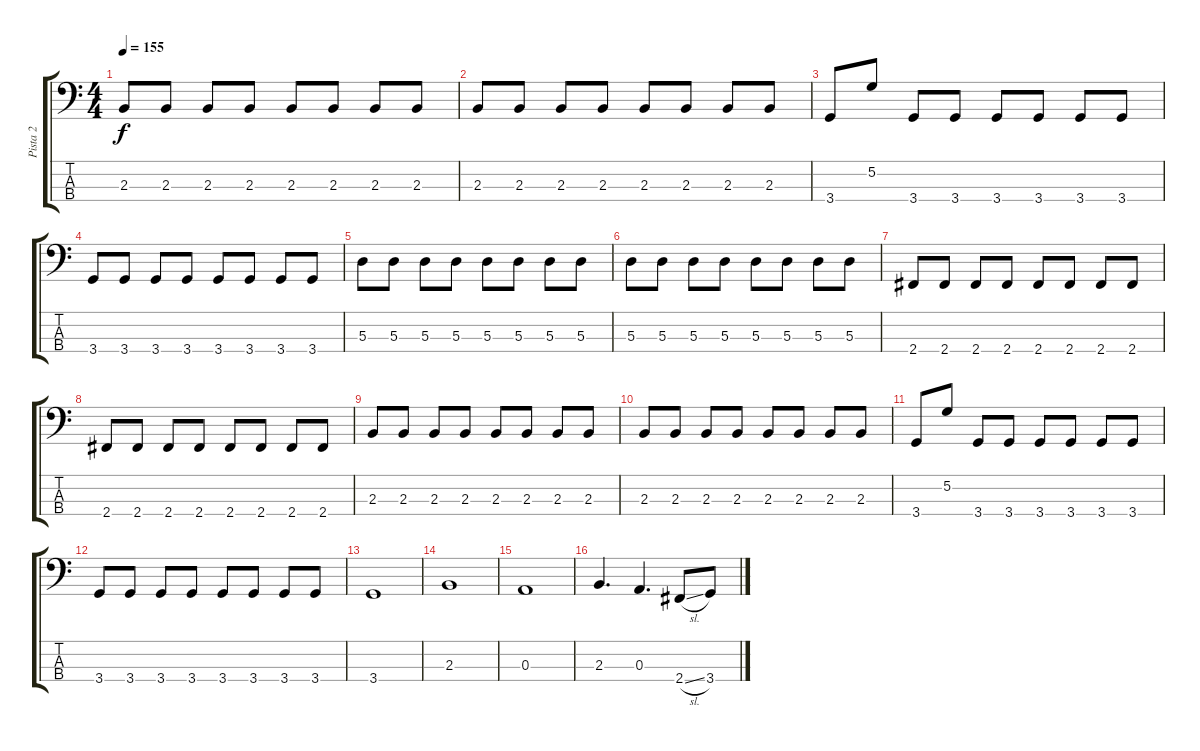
\track ("Pista 2" "Pista 2") {instrument electricbassfinger}
\staff {score tabs}
\tuning (G2 D2 A1 E1) {hide}
\ts (4 4)
\tempo 155
\clef f4
\ks c
2.3.8{dy f} 2.3.8 2.3.8 2.3.8 2.3.8 2.3.8 2.3.8 2.3.8 |
2.3.8 2.3.8 2.3.8 2.3.8 2.3.8 2.3.8 2.3.8 2.3.8 |
3.4.8 5.2.8 3.4.8 3.4.8 3.4.8 3.4.8 3.4.8 3.4.8 |
3.4.8 3.4.8 3.4.8 3.4.8 3.4.8 3.4.8 3.4.8 3.4.8 |
5.3.8 5.3.8 5.3.8 5.3.8 5.3.8 5.3.8 5.3.8 5.3.8 |
5.3.8 5.3.8 5.3.8 5.3.8 5.3.8 5.3.8 5.3.8 5.3.8 |
2.4.8 2.4.8 2.4.8 2.4.8 2.4.8 2.4.8 2.4.8 2.4.8 |
2.4.8 2.4.8 2.4.8 2.4.8 2.4.8 2.4.8 2.4.8 2.4.8 |
2.3.8 2.3.8 2.3.8 2.3.8 2.3.8 2.3.8 2.3.8 2.3.8 |
2.3.8 2.3.8 2.3.8 2.3.8 2.3.8 2.3.8 2.3.8 2.3.8 |
3.4.8 5.2.8 3.4.8 3.4.8 3.4.8 3.4.8 3.4.8 3.4.8 |
3.4.8 3.4.8 3.4.8 3.4.8 3.4.8 3.4.8 3.4.8 3.4.8 |
3.4.1 |
2.3.1 |
0.3.1 |
2.3.4{d} 0.3.4{d} 2.4{sl}.8 3.4.8
